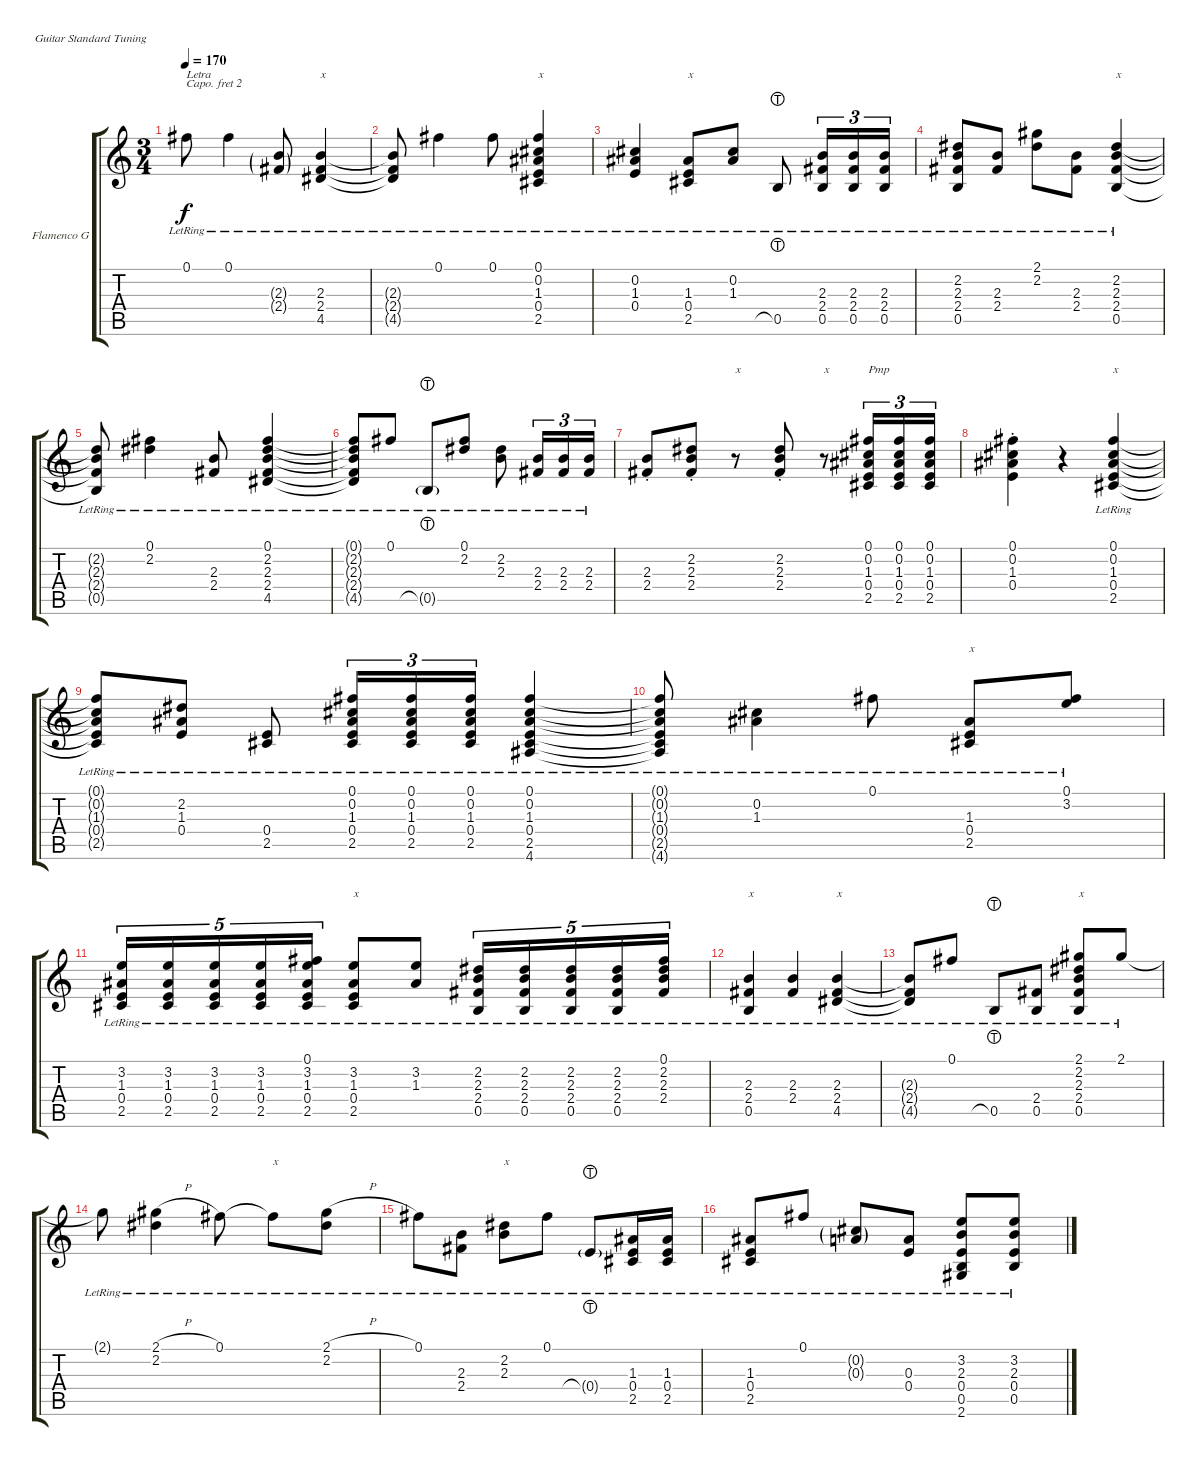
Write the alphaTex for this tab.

\defaultSystemsLayout 4
\bracketExtendMode groupsimilarinstruments
\firstSystemTrackNameOrientation horizontal
\otherSystemsTrackNameOrientation horizontal
\track ("Flamenco Guitar" "Flamenco G") {instrument acousticguitarnylon}
\staff {score tabs}
\capo 2
\tuning (E4 B3 G3 D3 A2 E2)
\ts (3 4)
\tempo 170
\clef g2
\ks c
0.1{lr t}.8{txt "Letra" dy f} 0.1{lr}.4 (2.3{g lr} 2.4{g lr}).8 (4.5{lr} 2.4{lr} 2.3{lr}).4{txt "x"} |
(2.3{lr t} 2.4{lr t} 4.5{lr t}).8 0.1{lr}.4 0.1{lr}.8 (2.5{lr} 0.4{lr} 1.3{lr} 0.2{lr} 0.1{lr}).4{txt "x"} |
(0.4{lr} 1.3{lr} 0.2{lr}).4 (2.5{lr} 0.4{lr} 1.3{lr}).8{txt "x"} (0.2{lr} 1.3{lr}).8 0.5{lht lr}.8 (0.5{lr} 2.4{lr} 2.3{lr}).16{tu (3 2)} (0.5{lr} 2.4{lr} 2.3{lr}).16{tu (3 2)} (0.5{lr} 2.4{lr} 2.3{lr}).16{tu (3 2)} |
(0.5{lr} 2.4{lr} 2.3{lr} 2.2{lr}).8 (2.4{lr} 2.3{lr}).8 (2.1{lr} 2.2{lr}).8 (2.3{lr} 2.4{lr}).8 (0.5{lr} 2.4{lr} 2.3{lr} 2.2{lr}).4{txt "x"} |
(2.2{lr t} 2.3{lr t} 2.4{lr t} 0.5{lr t}).8 (0.1{lr} 2.2{lr}).4 (2.3{lr} 2.4{lr}).8 (4.5{lr} 2.4{lr} 2.3{lr} 2.2{lr} 0.1{lr}).4 |
(0.1{lr t} 2.2{lr t} 2.3{lr t} 2.4{lr t} 4.5{lr t}).8 0.1{lr}.8 0.5{lht g lr}.8 (0.1{lr} 2.2{lr}).8 (2.3{lr} 2.2{lr}).8 (2.4{lr} 2.3{lr}).16{tu (3 2)} (2.4{lr} 2.3{lr}).16{tu (3 2)} (2.4{lr} 2.3{lr}).16{tu (3 2)} |
(2.4{st} 2.3{st}).8 (2.2{st} 2.3{st} 2.4{st}).8 r.8{txt "x"} (2.4{st} 2.3{st} 2.2{st}).8 r.8{txt "x"} (2.5 0.4 1.3 0.2 0.1).16{tu (3 2) txt "Pmp"} (2.5 0.4 1.3 0.2 0.1).16{tu (3 2)} (2.5 0.4 1.3 0.2 0.1).16{tu (3 2)} |
(0.4{st} 1.3{st} 0.2{st} 0.1{st}).4 r.4 (2.5{lr} 0.4{lr} 1.3{lr} 0.2{lr} 0.1{lr}).4{txt "x"} |
(0.1{lr t} 0.2{lr t} 1.3{lr t} 0.4{lr t} 2.5{lr t}).8 (2.2{lr} 1.3{lr} 0.4{lr}).8 (2.5{lr} 0.4{lr}).8 (2.5{lr} 0.4{lr} 1.3{lr} 0.2{lr} 0.1{lr}).16{tu (3 2)} (2.5{lr} 0.4{lr} 1.3{lr} 0.2{lr} 0.1{lr}).16{tu (3 2)} (2.5{lr} 0.4{lr} 1.3{lr} 0.2{lr} 0.1{lr}).16{tu (3 2)} (2.5{lr} 0.4{lr} 1.3{lr} 0.2{lr} 0.1{lr} 4.6{lr}).4 |
(4.6{lr t} 2.5{lr t} 0.4{lr t} 1.3{lr t} 0.2{lr t} 0.1{lr t}).8 (0.2{lr} 1.3{lr}).4 0.1{lr}.8 (2.5{lr} 0.4{lr} 1.3{lr}).8{txt "x"} (0.1{lr} 3.2{lr}).8 |
(2.5{lr} 0.4{lr} 1.3{lr} 3.2{lr}).16{tu (5 4)} (2.5{lr} 0.4{lr} 1.3{lr} 3.2{lr}).16{tu (5 4)} (2.5{lr} 0.4{lr} 1.3{lr} 3.2{lr}).16{tu (5 4)} (2.5{lr} 0.4{lr} 1.3{lr} 3.2{lr}).16{tu (5 4)} (2.5{lr} 0.4{lr} 1.3{lr} 3.2{lr} 0.1{lr}).16{tu (5 4)} (2.5{lr} 0.4{lr} 1.3{lr} 3.2{lr}).8{txt "x"} (3.2{lr} 1.3{lr}).8 (0.5{lr} 2.4{lr} 2.3{lr} 2.2{lr}).16{tu (5 4)} (0.5{lr} 2.4{lr} 2.3{lr} 2.2{lr}).16{tu (5 4)} (0.5{lr} 2.4{lr} 2.3{lr} 2.2{lr}).16{tu (5 4)} (0.5{lr} 2.4{lr} 2.3{lr} 2.2{lr}).16{tu (5 4)} (2.4{lr} 2.3{lr} 2.2{lr} 0.1{lr}).16{tu (5 4)} |
(0.5{lr} 2.4{lr} 2.3{lr}).4{txt "x"} (2.4{lr} 2.3{lr}).4 (4.5{lr} 2.4{lr} 2.3{lr}).4{txt "x"} |
(4.5{lr t} 2.4{lr t} 2.3{lr t}).8 0.1{lr}.8 0.5{lht lr}.8 (2.4{lr} 0.5{lr}).8 (0.5{lr} 2.4{lr} 2.3{lr} 2.2{lr} 2.1{lr}).8{txt "x"} 2.1{lr}.8 |
2.1{lr t}.8 (2.1{h lr} 2.2{lr}).4 0.1{lr}.8 0.1{lr t}.8{txt "x"} (2.1{h lr} 2.2{lr}).8 |
0.1{lr}.8 (2.3{lr} 2.4{lr}).8 (2.3{lr} 2.2{lr}).8{txt "x"} 0.1{lr}.8 0.4{lht g lr}.8 (2.5{lr} 0.4{lr} 1.3{lr}).16 (2.5{lr} 0.4{lr} 1.3{lr}).16 |
(2.5{lr} 0.4{lr} 1.3{lr}).8 0.1{lr}.8 (0.2{g lr} 0.3{g lr}).8 (0.4{lr} 0.3{lr}).8 (2.6{lr} 0.5{lr} 0.4{lr} 2.3{lr} 3.2{lr}).8 (3.2{lr} 2.3{lr} 0.4{lr} 0.5{lr}).8
